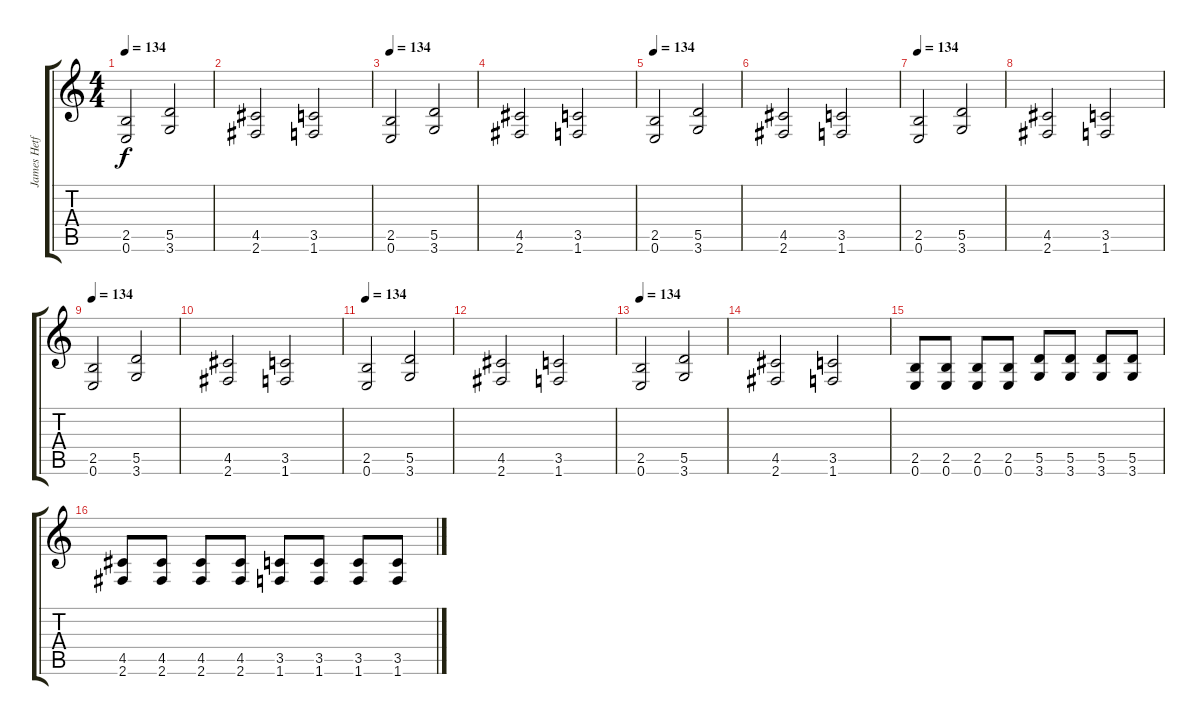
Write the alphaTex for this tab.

\track ("James Hetfield" "James Hetf") {instrument distortionguitar}
\staff {score tabs}
\tuning (E4 B3 G3 D3 A2 E2) {hide}
\ts (4 4)
\tempo 134
\clef g2
\ks c
(2.5 0.6).2{dy f} (5.5 3.6).2 |
(4.5 2.6).2 (3.5 1.6).2 |
\tempo 134
(2.5 0.6).2 (5.5 3.6).2 |
(4.5 2.6).2 (3.5 1.6).2 |
\tempo 134
(2.5 0.6).2 (5.5 3.6).2 |
(4.5 2.6).2 (3.5 1.6).2 |
\tempo 134
(2.5 0.6).2 (5.5 3.6).2 |
(4.5 2.6).2 (3.5 1.6).2 |
\tempo 134
(2.5 0.6).2 (5.5 3.6).2 |
(4.5 2.6).2 (3.5 1.6).2 |
\tempo 134
(2.5 0.6).2 (5.5 3.6).2 |
(4.5 2.6).2 (3.5 1.6).2 |
\tempo 134
(2.5 0.6).2 (5.5 3.6).2 |
(4.5 2.6).2 (3.5 1.6).2 |
(2.5 0.6).8 (2.5 0.6).8 (2.5 0.6).8 (2.5 0.6).8 (5.5 3.6).8 (5.5 3.6).8 (5.5 3.6).8 (5.5 3.6).8 |
(4.5 2.6).8 (4.5 2.6).8 (4.5 2.6).8 (4.5 2.6).8 (3.5 1.6).8 (3.5 1.6).8 (3.5 1.6).8 (3.5 1.6).8
